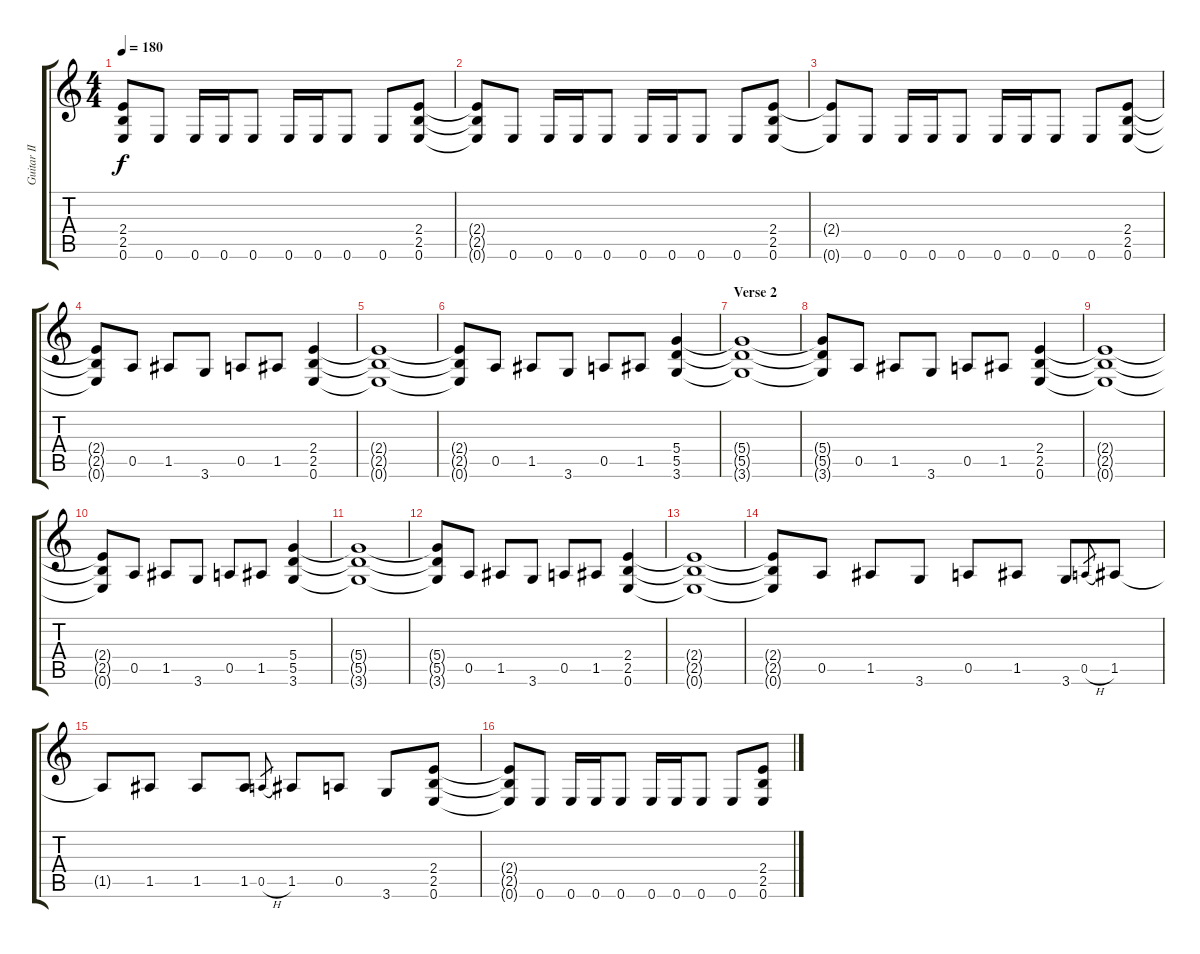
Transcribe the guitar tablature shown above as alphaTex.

\track ("Guitar II - Kirk" "Guitar II ") {instrument distortionguitar}
\staff {score tabs}
\tuning (E4 B3 G3 D3 A2 E2) {hide}
\ts (4 4)
\tempo 180
\clef g2
\ks c
(2.4{t} 2.5{t} 0.6{t}).8{dy f} 0.6.8 0.6.16 0.6.16 0.6.8 0.6.16 0.6.16 0.6.8 0.6.8 (2.4 2.5 0.6).8 |
(2.4{t} 2.5{t} 0.6{t}).8 0.6.8 0.6.16 0.6.16 0.6.8 0.6.16 0.6.16 0.6.8 0.6.8 (2.4 2.5 0.6).8 |
(2.4{t} 0.6{t}).8 0.6.8 0.6.16 0.6.16 0.6.8 0.6.16 0.6.16 0.6.8 0.6.8 (2.4 2.5 0.6).8 |
(2.4{t} 2.5{t} 0.6{t}).8 0.5.8 1.5.8 3.6.8 0.5.8 1.5.8 (2.4 2.5 0.6).4 |
(2.4{t} 2.5{t} 0.6{t}).1 |
(2.4{t} 2.5{t} 0.6{t}).8 0.5.8 1.5.8 3.6.8 0.5.8 1.5.8 (5.4 5.5 3.6).4 |
\section ("" "Verse 2")
(5.4{t} 5.5{t} 3.6{t}).1 |
(5.4{t} 5.5{t} 3.6{t}).8 0.5.8 1.5.8 3.6.8 0.5.8 1.5.8 (2.4 2.5 0.6).4 |
(2.4{t} 2.5{t} 0.6{t}).1 |
(2.4{t} 2.5{t} 0.6{t}).8 0.5.8 1.5.8 3.6.8 0.5.8 1.5.8 (5.4 5.5 3.6).4 |
(5.4{t} 5.5{t} 3.6{t}).1 |
(5.4{t} 5.5{t} 3.6{t}).8 0.5.8 1.5.8 3.6.8 0.5.8 1.5.8 (2.4 2.5 0.6).4 |
(2.4{t} 2.5{t} 0.6{t}).1 |
(2.4{t} 2.5{t} 0.6{t}).8 0.5.8 1.5.8 3.6.8 0.5.8 1.5.8 3.6.8 0.5{h}.8{gr} 1.5.8 |
1.5{t}.8 1.5.8 1.5.8 1.5.8 0.5{h}.8{gr} 1.5.8 0.5.8 3.6.8 (2.4 2.5 0.6).8 |
(2.4{t} 2.5{t} 0.6{t}).8 0.6.8 0.6.16 0.6.16 0.6.8 0.6.16 0.6.16 0.6.8 0.6.8 (2.4 2.5 0.6).8
